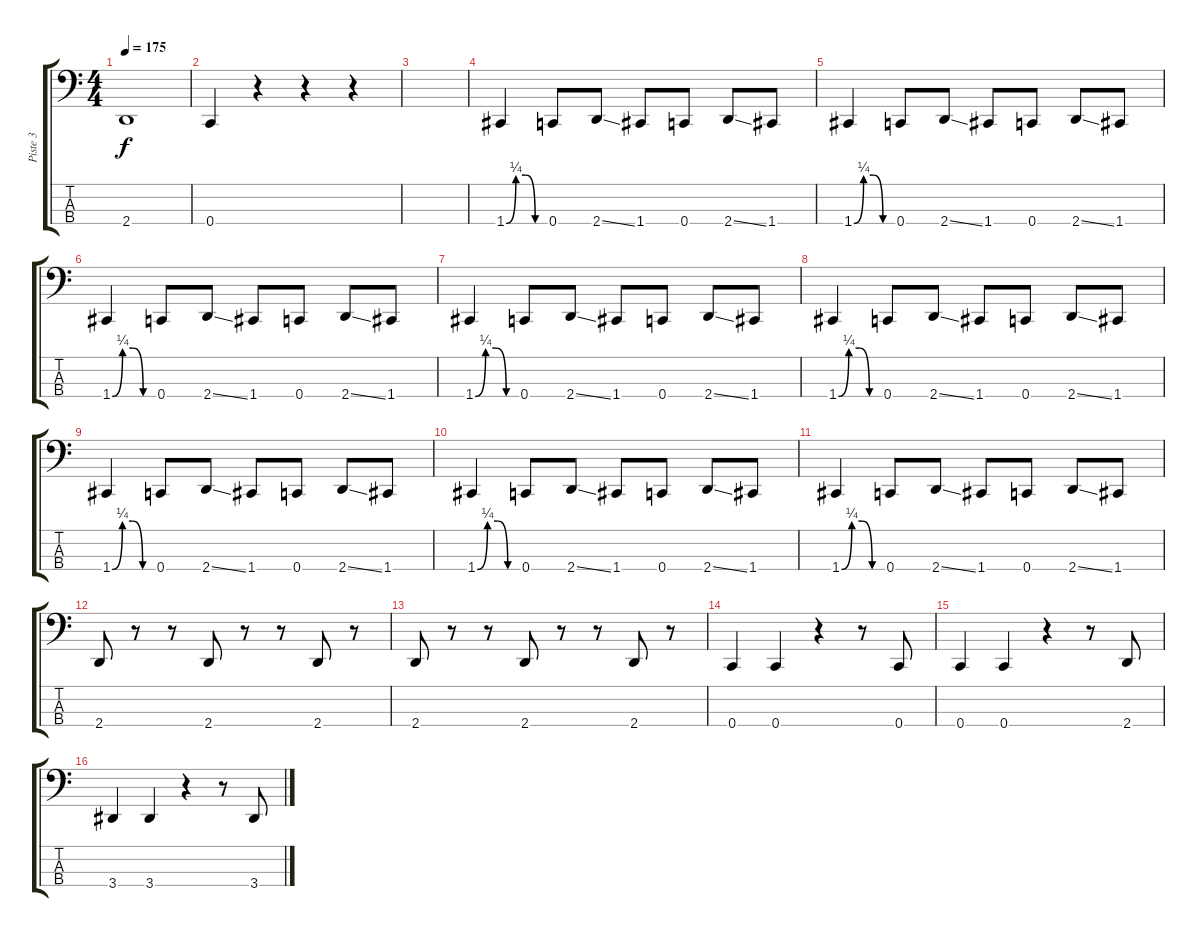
\track ("Piste 3" "Piste 3") {instrument electricbassfinger}
\staff {score tabs}
\tuning (F2 C2 G1 C1) {hide}
\ts (4 4)
\tempo 175
\clef f4
\ks c
2.4.1{dy f} |
0.4.4 r.4 r.4 r.4 |
|
1.4{be (custom 0 0 15 1 30 1 45 0 60 0)}.4 0.4.8 2.4{ss}.8 1.4.8 0.4.8 2.4{ss}.8 1.4.8 |
1.4{be (custom 0 0 15 1 30 1 45 0 60 0)}.4 0.4.8 2.4{ss}.8 1.4.8 0.4.8 2.4{ss}.8 1.4.8 |
1.4{be (custom 0 0 15 1 30 1 45 0 60 0)}.4 0.4.8 2.4{ss}.8 1.4.8 0.4.8 2.4{ss}.8 1.4.8 |
1.4{be (custom 0 0 15 1 30 1 45 0 60 0)}.4 0.4.8 2.4{ss}.8 1.4.8 0.4.8 2.4{ss}.8 1.4.8 |
1.4{be (custom 0 0 15 1 30 1 45 0 60 0)}.4 0.4.8 2.4{ss}.8 1.4.8 0.4.8 2.4{ss}.8 1.4.8 |
1.4{be (custom 0 0 15 1 30 1 45 0 60 0)}.4 0.4.8 2.4{ss}.8 1.4.8 0.4.8 2.4{ss}.8 1.4.8 |
1.4{be (custom 0 0 15 1 30 1 45 0 60 0)}.4 0.4.8 2.4{ss}.8 1.4.8 0.4.8 2.4{ss}.8 1.4.8 |
1.4{be (custom 0 0 15 1 30 1 45 0 60 0)}.4 0.4.8 2.4{ss}.8 1.4.8 0.4.8 2.4{ss}.8 1.4.8 |
2.4.8 r.8 r.8 2.4.8 r.8 r.8 2.4.8 r.8 |
2.4.8 r.8 r.8 2.4.8 r.8 r.8 2.4.8 r.8 |
0.4.4 0.4.4 r.4 r.8 0.4.8 |
0.4.4 0.4.4 r.4 r.8 2.4.8 |
3.4.4 3.4.4 r.4 r.8 3.4.8
